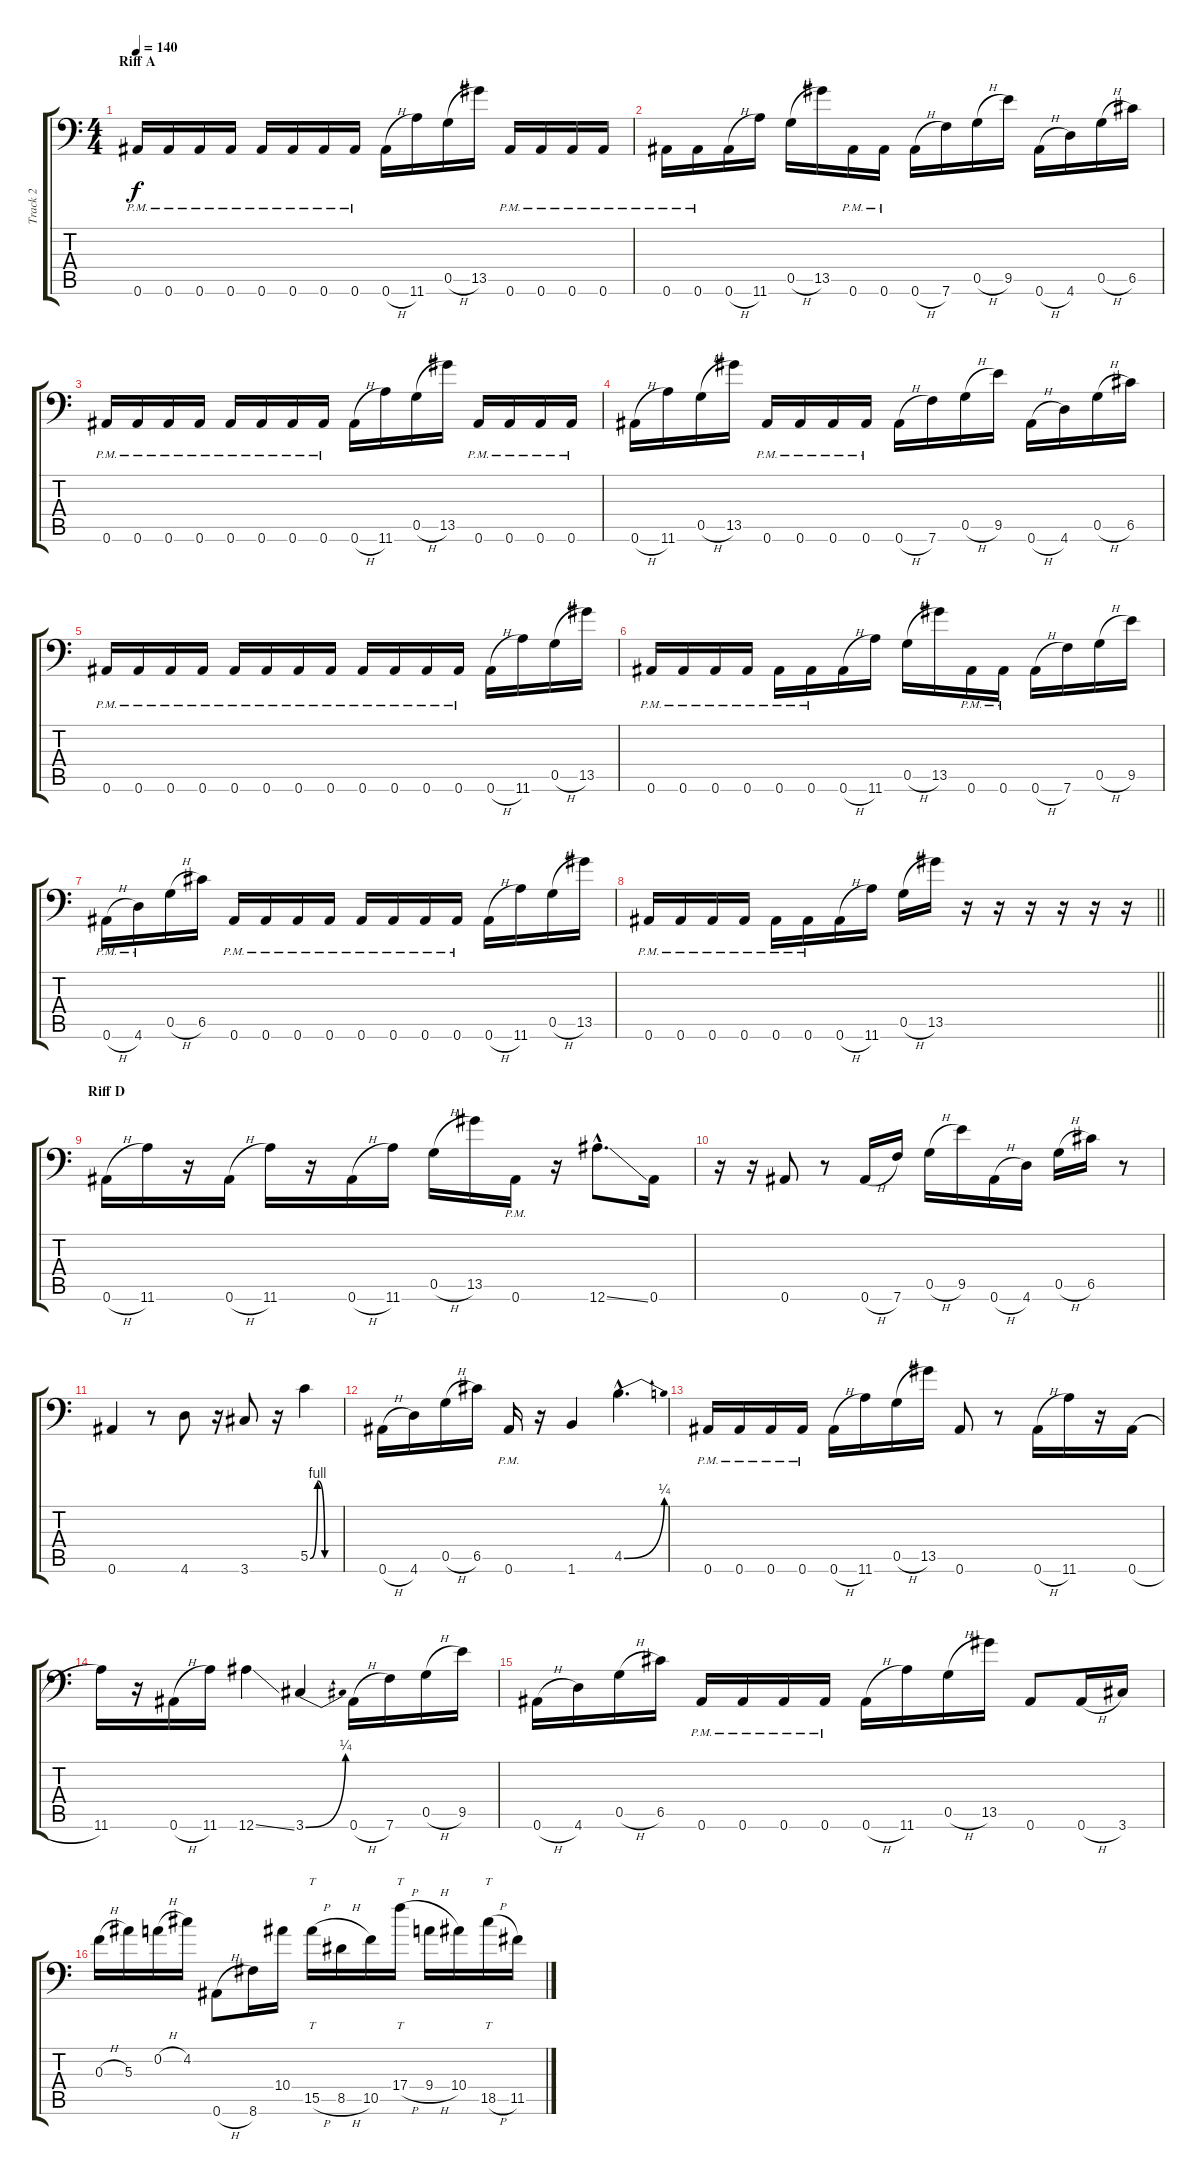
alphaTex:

\track ("Track 2" "Track 2") {instrument distortionguitar}
\staff {score tabs}
\tuning (D4 A3 F3 C3 G2 Bb1) {hide}
\ts (4 4)
\section ("" "Riff A")
\tempo 140
\clef f4
\ks c
0.6{pm}.16{dy f} 0.6{pm}.16 0.6{pm}.16 0.6{pm}.16 0.6{pm}.16 0.6{pm}.16 0.6{pm}.16 0.6{pm}.16 0.6{h}.16 11.6.16 0.5{h}.16 13.5.16 0.6{pm}.16 0.6{pm}.16 0.6{pm}.16 0.6{pm}.16 |
0.6{pm}.16 0.6{pm}.16 0.6{h}.16 11.6.16 0.5{h}.16 13.5.16 0.6{pm}.16 0.6{pm}.16 0.6{h}.16 7.6.16 0.5{h}.16 9.5.16 0.6{h}.16 4.6.16 0.5{h}.16 6.5.16 |
0.6{pm}.16 0.6{pm}.16 0.6{pm}.16 0.6{pm}.16 0.6{pm}.16 0.6{pm}.16 0.6{pm}.16 0.6{pm}.16 0.6{h}.16 11.6.16 0.5{h}.16 13.5.16 0.6{pm}.16 0.6{pm}.16 0.6{pm}.16 0.6{pm}.16 |
0.6{h}.16 11.6.16 0.5{h}.16 13.5.16 0.6{pm}.16 0.6{pm}.16 0.6{pm}.16 0.6{pm}.16 0.6{h}.16 7.6.16 0.5{h}.16 9.5.16 0.6{h}.16 4.6.16 0.5{h}.16 6.5.16 |
0.6{pm}.16 0.6{pm}.16 0.6{pm}.16 0.6{pm}.16 0.6{pm}.16 0.6{pm}.16 0.6{pm}.16 0.6{pm}.16 0.6{pm}.16 0.6{pm}.16 0.6{pm}.16 0.6{pm}.16 0.6{h}.16 11.6.16 0.5{h}.16 13.5.16 |
0.6{pm}.16 0.6{pm}.16 0.6{pm}.16 0.6{pm}.16 0.6{pm}.16 0.6{pm}.16 0.6{h}.16 11.6.16 0.5{h}.16 13.5.16 0.6{pm}.16 0.6{pm}.16 0.6{h}.16 7.6.16 0.5{h}.16 9.5.16 |
0.6{h pm}.16 4.6{pm}.16 0.5{h}.16 6.5.16 0.6{pm}.16 0.6{pm}.16 0.6{pm}.16 0.6{pm}.16 0.6{pm}.16 0.6{pm}.16 0.6{pm}.16 0.6{pm}.16 0.6{h}.16 11.6.16 0.5{h}.16 13.5.16 |
\barLineRight lightlight
0.6{pm}.16 0.6{pm}.16 0.6{pm}.16 0.6{pm}.16 0.6{pm}.16 0.6{pm}.16 0.6{h}.16 11.6.16 0.5{h}.16 13.5.16 r.16 r.16 r.16 r.16 r.16 r.16 |
\section ("" "Riff D")
0.6{h}.16 11.6.16 r.16 0.6{h}.16 11.6.16 r.16 0.6{h}.16 11.6.16 0.5{h}.16 13.5.16 0.6{pm}.16 r.16 12.6{ss hac}.8{d} 0.6.16 |
r.16 r.16 0.6.8 r.8 0.6{h}.16 7.6.16 0.5{h}.16 9.5.16 0.6{h}.16 4.6.16 0.5{h}.16 6.5.16 r.8 |
0.6.4 r.8 4.6.8 r.16 3.6.8 r.16 5.5{be (custom 0 0 15 4 30 0 60 0)}.4 |
0.6{h}.16 4.6.16 0.5{h}.16 6.5.16 0.6{pm}.16 r.16 1.6.4 4.5{be (bend 0 0 60 1) hac}.4{d} |
0.6{pm}.16 0.6{pm}.16 0.6{pm}.16 0.6{pm}.16 0.6{h}.16 11.6.16 0.5{h}.16 13.5.16 0.6.8 r.8 0.6{h}.16 11.6.16 r.16 0.6{h}.16 |
11.6.16 r.16 0.6{h}.16 11.6.16 12.6{ss}.4 3.6{be (bend 0 0 60 1)}.4 0.6{h}.16 7.6.16 0.5{h}.16 9.5.16 |
0.6{h}.16 4.6.16 0.5{h}.16 6.5.16 0.6{pm}.16 0.6{pm}.16 0.6{pm}.16 0.6{pm}.16 0.6{h}.16 11.6.16 0.5{h}.16 13.5.16 0.6.8 0.6{h}.16 3.6.16 |
0.3{h}.16 5.3.16 0.2{h}.16 4.2.16 0.6{h}.8 8.6{h}.16 10.4.16 15.5{h}.16{tt} 8.5{h}.16 10.5.16 17.4{h}.16{tt} 9.4{h}.16 10.4.16 18.5{h}.16{tt} 11.5.16
